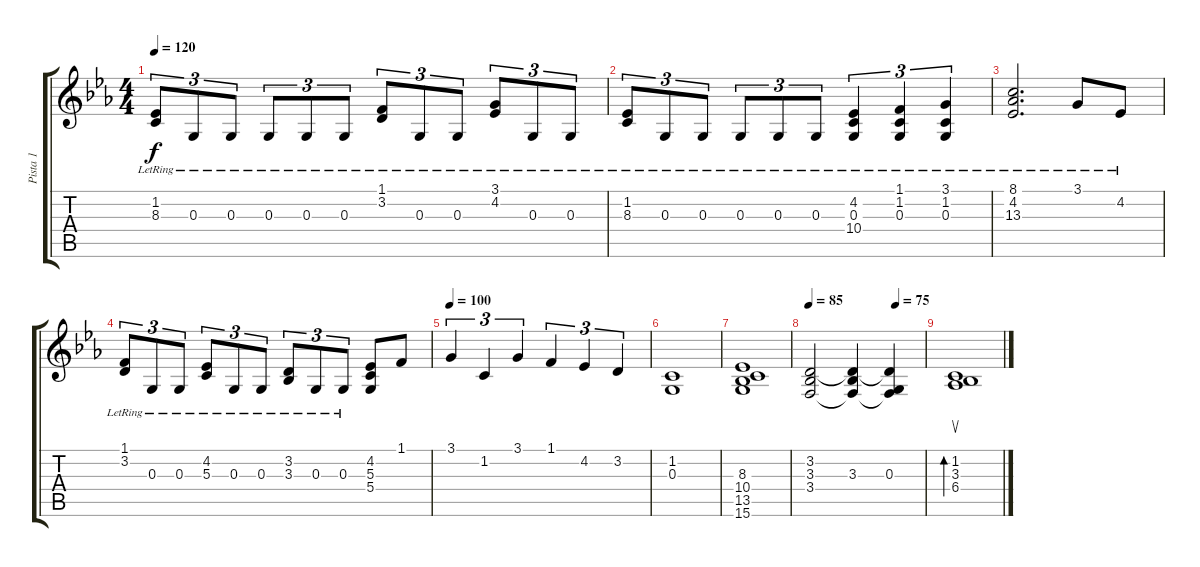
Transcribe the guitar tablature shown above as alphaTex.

\track ("Pista 1" "Pista 1") {instrument acousticgrandpiano}
\staff {score tabs}
\tuning (E4 B3 G3 D3 A2 E2) {hide}
\ts (4 4)
\tempo 120
\clef g2
\ks eb
(1.2{lr} 8.3{lr}).8{tu (3 2) dy f} 0.3{lr}.8{tu (3 2)} 0.3{lr}.8{tu (3 2)} 0.3{lr}.8{tu (3 2)} 0.3{lr}.8{tu (3 2)} 0.3{lr}.8{tu (3 2)} (1.1{lr} 3.2{lr}).8{tu (3 2)} 0.3{lr}.8{tu (3 2)} 0.3{lr}.8{tu (3 2)} (3.1{lr} 4.2{lr}).8{tu (3 2)} 0.3{lr}.8{tu (3 2)} 0.3{lr}.8{tu (3 2)} |
(1.2{lr} 8.3{lr}).8{tu (3 2)} 0.3{lr}.8{tu (3 2)} 0.3{lr}.8{tu (3 2)} 0.3{lr}.8{tu (3 2)} 0.3{lr}.8{tu (3 2)} 0.3{lr}.8{tu (3 2)} (4.2{lr} 0.3{lr} 10.4{lr}).4{tu (3 2)} (1.1{lr} 1.2{lr} 0.3{lr}).4{tu (3 2)} (3.1{lr} 1.2{lr} 0.3{lr}).4{tu (3 2)} |
(8.1{lr} 4.2{lr} 13.3{lr}).2{d} 3.1{lr}.8 4.2{lr}.8 |
(1.1{lr} 3.2{lr}).8{tu (3 2)} 0.3{lr}.8{tu (3 2)} 0.3{lr}.8{tu (3 2)} (4.2{lr} 5.3{lr}).8{tu (3 2)} 0.3{lr}.8{tu (3 2)} 0.3{lr}.8{tu (3 2)} (3.2{lr} 3.3{lr}).8{tu (3 2)} 0.3{lr}.8{tu (3 2)} 0.3{lr}.8{tu (3 2)} (4.2 5.3 5.4).8 1.1.8 |
\tempo 100
3.1.4{tu (3 2)} 1.2.4{tu (3 2)} 3.1.4{tu (3 2)} 1.1.4{tu (3 2)} 4.2.4{tu (3 2)} 3.2.4{tu (3 2)} |
(1.2 0.3).1 |
(8.3 10.4 13.5 15.6).1 |
\tempo 85
\tempo (75 0.75)
(3.2 3.3 3.4).2 (3.2{t} 3.3 3.4{t}).4 (3.2{t} 0.3 3.4{t}).4 |
(1.2 3.3 6.4).1{su bd 240}
